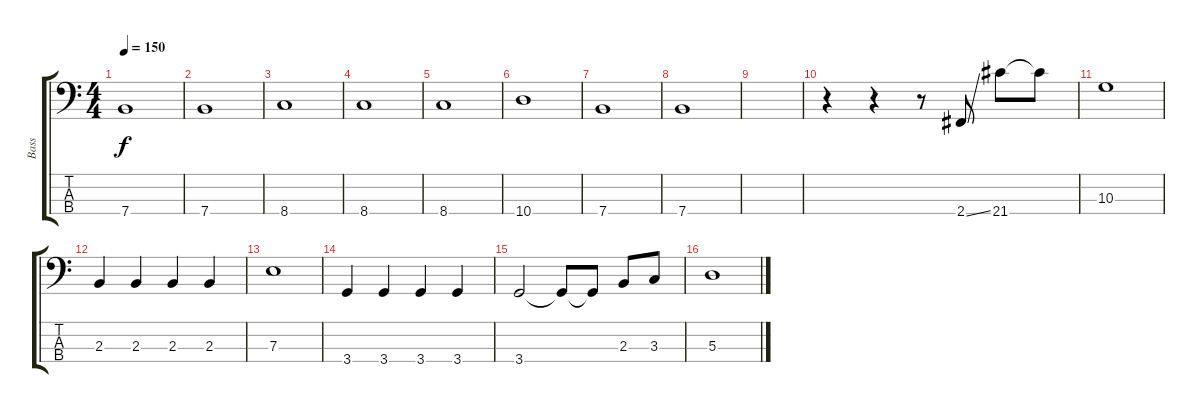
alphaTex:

\track ("Bass" "Bass") {instrument electricbassfinger}
\staff {score tabs}
\tuning (G2 D2 A1 E1) {hide}
\ts (4 4)
\tempo 150
\clef f4
\ks c
7.4.1{dy f} |
7.4.1 |
8.4.1 |
8.4.1 |
8.4.1 |
10.4.1 |
7.4.1 |
7.4.1 |
|
r.4 r.4 r.8 2.4{ss}.8 21.4.8 21.4{t}.8 |
10.3.1 |
2.3.4 2.3.4 2.3.4 2.3.4 |
7.3.1 |
3.4.4 3.4.4 3.4.4 3.4.4 |
3.4.2 3.4{t}.8 3.4{t}.8 2.3.8 3.3.8 |
5.3.1
